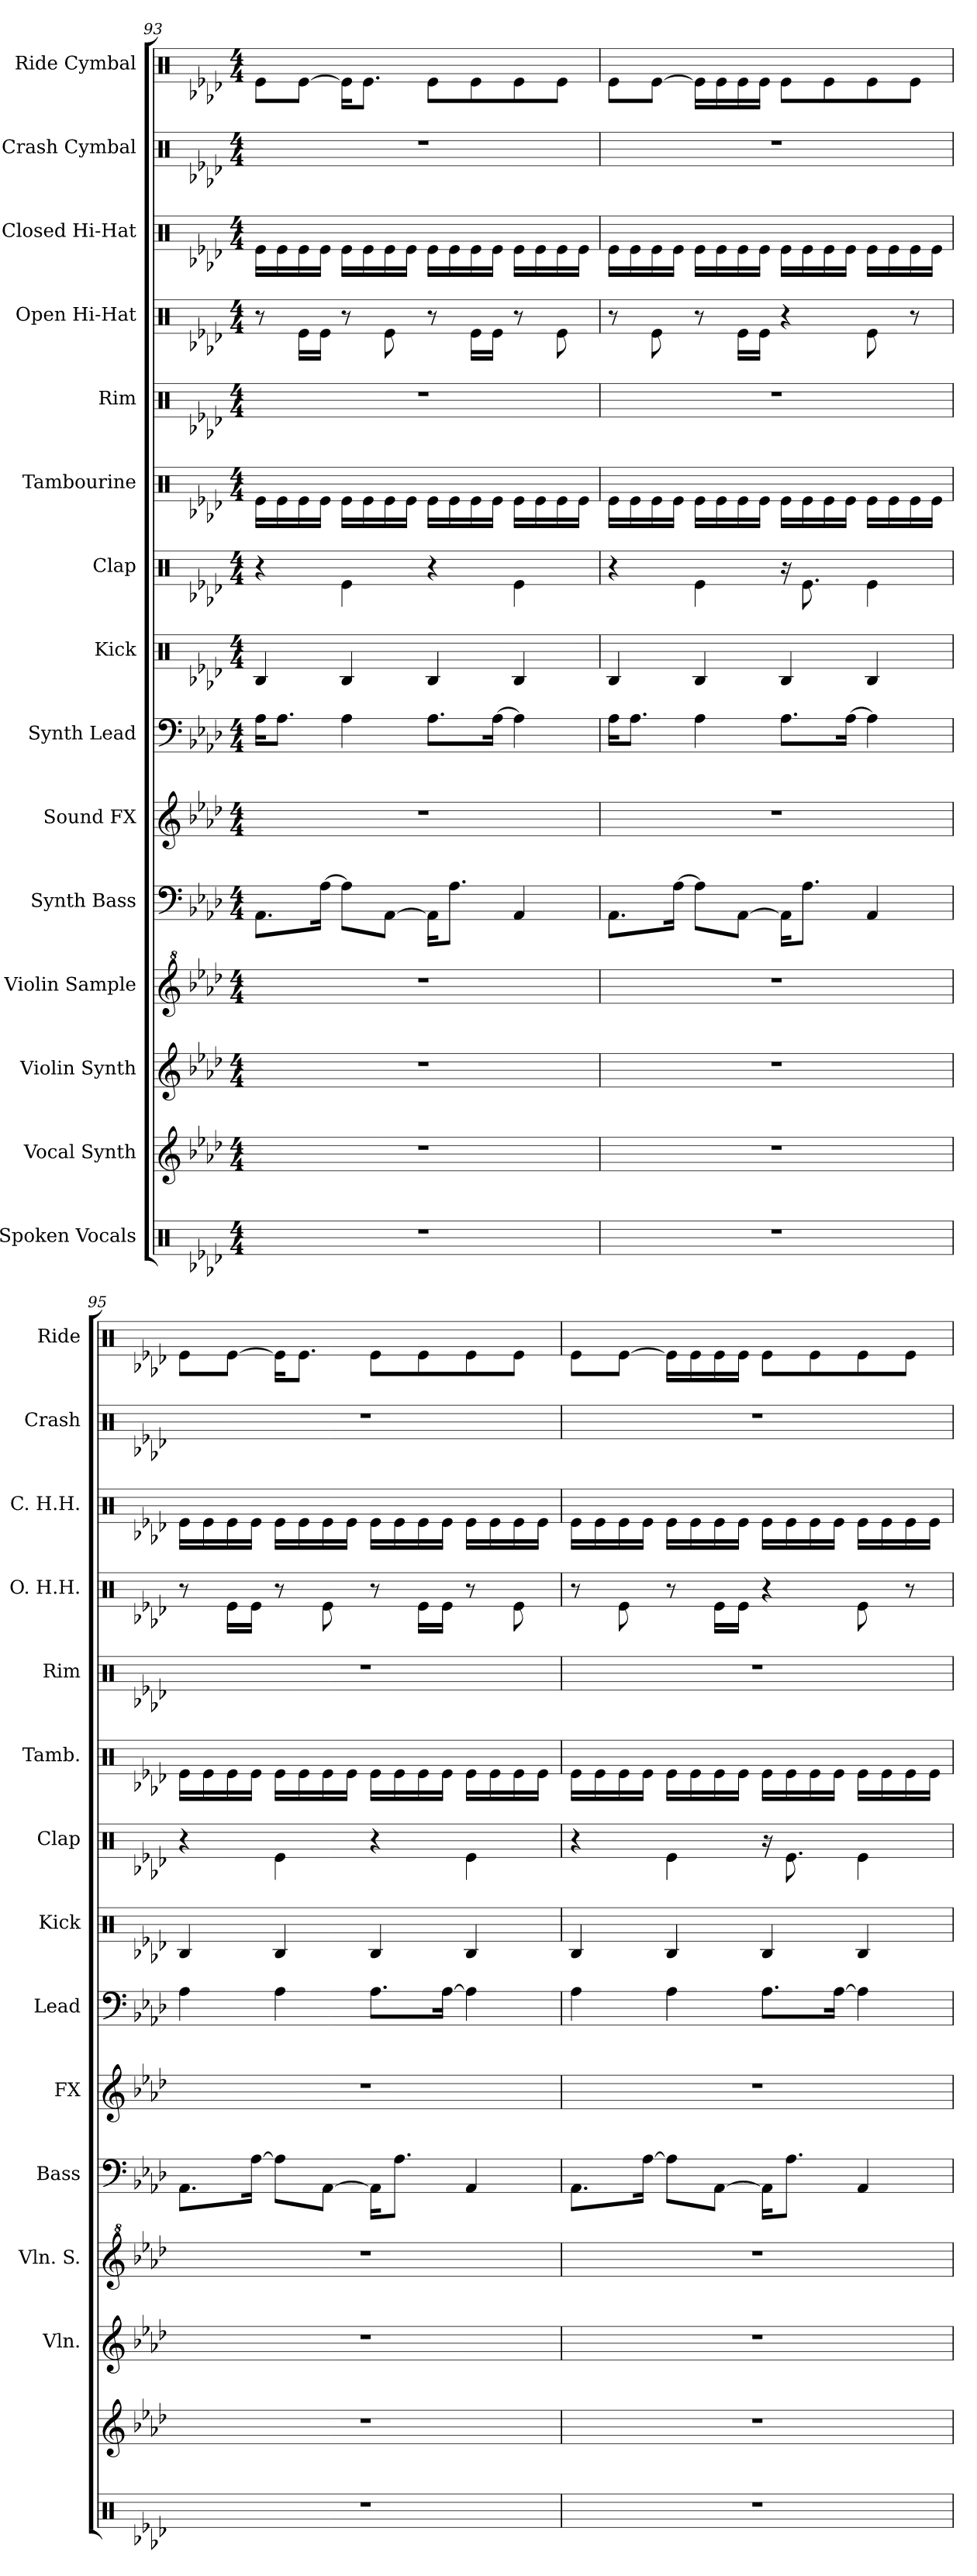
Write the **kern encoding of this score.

**kern	**kern	**kern	**kern	**kern	**kern	**kern	**kern	**kern	**kern	**kern	**kern	**kern	**kern	**kern
*part15	*part14	*part13	*part12	*part11	*part10	*part9	*part8	*part7	*part6	*part5	*part4	*part3	*part2	*part1
*staff15	*staff14	*staff13	*staff12	*staff11	*staff10	*staff9	*staff8	*staff7	*staff6	*staff5	*staff4	*staff3	*staff2	*staff1
*I"Spoken Vocals	*I"Vocal Synth	*I"Violin Synth	*I"Violin Sample	*I"Synth Bass	*I"Sound FX	*I"Synth Lead	*I"Kick	*I"Clap	*I"Tambourine	*I"Rim	*I"Open Hi-Hat	*I"Closed Hi-Hat	*I"Crash Cymbal	*I"Ride Cymbal
*	*	*I'Vln.	*I'Vln. S.	*I'Bass	*I'FX	*I'Lead	*I'Kick	*I'Clap	*I'Tamb.	*I'Rim	*I'O. H.H.	*I'C. H.H.	*I'Crash	*I'Ride
!!LO:LB:g=z
*clefX	*clefG2	*clefG2	*clefG^2	*clefF4	*clefG2	*clefF4	*clefX	*clefX	*clefX	*clefX	*clefX	*clefX	*clefX	*clefX
*k[b-e-a-d-]	*k[b-e-a-d-]	*k[b-e-a-d-]	*k[b-e-a-d-]	*k[b-e-a-d-]	*k[b-e-a-d-]	*k[b-e-a-d-]	*k[b-e-a-d-]	*k[b-e-a-d-]	*k[b-e-a-d-]	*k[b-e-a-d-]	*k[b-e-a-d-]	*k[b-e-a-d-]	*k[b-e-a-d-]	*k[b-e-a-d-]
*A-:	*A-:	*A-:	*A-:	*A-:	*A-:	*A-:	*A-:	*A-:	*A-:	*A-:	*A-:	*A-:	*A-:	*A-:
*M4/4	*M4/4	*M4/4	*M4/4	*M4/4	*M4/4	*M4/4	*M4/4	*M4/4	*M4/4	*M4/4	*M4/4	*M4/4	*M4/4	*M4/4
=93	=93	=93	=93	=93	=93	=93	=93	=93	=93	=93	=93	=93	=93	=93
1r	1r	1r	1r	8.AA-\L	1r	16A-\KL	4RB/	4r	16Re\LL	1r	8r	16Re\LL	1r	8Re\L
.	.	.	.	.	.	8.A-\J	.	.	16Re\	.	.	16Re\	.	.
.	.	.	.	.	.	.	.	.	16Re\	.	16Re\LL	16Re\	.	[8Re\J
.	.	.	.	[16A-\Jk	.	.	.	.	16Re\JJ	.	16Re\JJ	16Re\JJ	.	.
.	.	.	.	8A-\L]	.	4A-\	4RB/	4Re\	16Re\LL	.	8r	16Re\LL	.	16Re\KL]
.	.	.	.	.	.	.	.	.	16Re\	.	.	16Re\	.	8.Re\J
.	.	.	.	[8AA-\J	.	.	.	.	16Re\	.	8Re\	16Re\	.	.
.	.	.	.	.	.	.	.	.	16Re\JJ	.	.	16Re\JJ	.	.
.	.	.	.	16AA-\KL]	.	8.A-\L	4RB/	4r	16Re\LL	.	8r	16Re\LL	.	8Re\L
.	.	.	.	8.A-\J	.	.	.	.	16Re\	.	.	16Re\	.	.
.	.	.	.	.	.	.	.	.	16Re\	.	16Re\LL	16Re\	.	8Re\
.	.	.	.	.	.	[16A-\Jk	.	.	16Re\JJ	.	16Re\JJ	16Re\JJ	.	.
.	.	.	.	4AA-/	.	4A-\]	4RB/	4Re\	16Re\LL	.	8r	16Re\LL	.	8Re\
.	.	.	.	.	.	.	.	.	16Re\	.	.	16Re\	.	.
.	.	.	.	.	.	.	.	.	16Re\	.	8Re\	16Re\	.	8Re\J
.	.	.	.	.	.	.	.	.	16Re\JJ	.	.	16Re\JJ	.	.
=94	=94	=94	=94	=94	=94	=94	=94	=94	=94	=94	=94	=94	=94	=94
1r	1r	1r	1r	8.AA-\L	1r	16A-\KL	4RB/	4r	16Re\LL	1r	8r	16Re\LL	1r	8Re\L
.	.	.	.	.	.	8.A-\J	.	.	16Re\	.	.	16Re\	.	.
.	.	.	.	.	.	.	.	.	16Re\	.	8Re\	16Re\	.	[8Re\J
.	.	.	.	[16A-\Jk	.	.	.	.	16Re\JJ	.	.	16Re\JJ	.	.
.	.	.	.	8A-\L]	.	4A-\	4RB/	4Re\	16Re\LL	.	8r	16Re\LL	.	16Re\LL]
.	.	.	.	.	.	.	.	.	16Re\	.	.	16Re\	.	16Re\
.	.	.	.	[8AA-\J	.	.	.	.	16Re\	.	16Re\LL	16Re\	.	16Re\
.	.	.	.	.	.	.	.	.	16Re\JJ	.	16Re\JJ	16Re\JJ	.	16Re\JJ
.	.	.	.	16AA-\KL]	.	8.A-\L	4RB/	16r	16Re\LL	.	4r	16Re\LL	.	8Re\L
.	.	.	.	8.A-\J	.	.	.	8.Re\	16Re\	.	.	16Re\	.	.
.	.	.	.	.	.	.	.	.	16Re\	.	.	16Re\	.	8Re\
.	.	.	.	.	.	[16A-\Jk	.	.	16Re\JJ	.	.	16Re\JJ	.	.
.	.	.	.	4AA-/	.	4A-\]	4RB/	4Re\	16Re\LL	.	8Re\	16Re\LL	.	8Re\
.	.	.	.	.	.	.	.	.	16Re\	.	.	16Re\	.	.
.	.	.	.	.	.	.	.	.	16Re\	.	8r	16Re\	.	8Re\J
.	.	.	.	.	.	.	.	.	16Re\JJ	.	.	16Re\JJ	.	.
=95	=95	=95	=95	=95	=95	=95	=95	=95	=95	=95	=95	=95	=95	=95
1r	1r	1r	1r	8.AA-\L	1r	4A-\	4RB/	4r	16Re\LL	1r	8r	16Re\LL	1r	8Re\L
.	.	.	.	.	.	.	.	.	16Re\	.	.	16Re\	.	.
.	.	.	.	.	.	.	.	.	16Re\	.	16Re\LL	16Re\	.	[8Re\J
.	.	.	.	[16A-\Jk	.	.	.	.	16Re\JJ	.	16Re\JJ	16Re\JJ	.	.
.	.	.	.	8A-\L]	.	4A-\	4RB/	4Re\	16Re\LL	.	8r	16Re\LL	.	16Re\KL]
.	.	.	.	.	.	.	.	.	16Re\	.	.	16Re\	.	8.Re\J
.	.	.	.	[8AA-\J	.	.	.	.	16Re\	.	8Re\	16Re\	.	.
.	.	.	.	.	.	.	.	.	16Re\JJ	.	.	16Re\JJ	.	.
.	.	.	.	16AA-\KL]	.	8.A-\L	4RB/	4r	16Re\LL	.	8r	16Re\LL	.	8Re\L
.	.	.	.	8.A-\J	.	.	.	.	16Re\	.	.	16Re\	.	.
.	.	.	.	.	.	.	.	.	16Re\	.	16Re\LL	16Re\	.	8Re\
.	.	.	.	.	.	[16A-\Jk	.	.	16Re\JJ	.	16Re\JJ	16Re\JJ	.	.
.	.	.	.	4AA-/	.	4A-\]	4RB/	4Re\	16Re\LL	.	8r	16Re\LL	.	8Re\
.	.	.	.	.	.	.	.	.	16Re\	.	.	16Re\	.	.
.	.	.	.	.	.	.	.	.	16Re\	.	8Re\	16Re\	.	8Re\J
.	.	.	.	.	.	.	.	.	16Re\JJ	.	.	16Re\JJ	.	.
=96	=96	=96	=96	=96	=96	=96	=96	=96	=96	=96	=96	=96	=96	=96
1r	1r	1r	1r	8.AA-\L	1r	4A-\	4RB/	4r	16Re\LL	1r	8r	16Re\LL	1r	8Re\L
.	.	.	.	.	.	.	.	.	16Re\	.	.	16Re\	.	.
.	.	.	.	.	.	.	.	.	16Re\	.	8Re\	16Re\	.	[8Re\J
.	.	.	.	[16A-\Jk	.	.	.	.	16Re\JJ	.	.	16Re\JJ	.	.
.	.	.	.	8A-\L]	.	4A-\	4RB/	4Re\	16Re\LL	.	8r	16Re\LL	.	16Re\LL]
.	.	.	.	.	.	.	.	.	16Re\	.	.	16Re\	.	16Re\
.	.	.	.	[8AA-\J	.	.	.	.	16Re\	.	16Re\LL	16Re\	.	16Re\
.	.	.	.	.	.	.	.	.	16Re\JJ	.	16Re\JJ	16Re\JJ	.	16Re\JJ
.	.	.	.	16AA-\KL]	.	8.A-\L	4RB/	16r	16Re\LL	.	4r	16Re\LL	.	8Re\L
.	.	.	.	8.A-\J	.	.	.	8.Re\	16Re\	.	.	16Re\	.	.
.	.	.	.	.	.	.	.	.	16Re\	.	.	16Re\	.	8Re\
.	.	.	.	.	.	[16A-\Jk	.	.	16Re\JJ	.	.	16Re\JJ	.	.
.	.	.	.	4AA-/	.	4A-\]	4RB/	4Re\	16Re\LL	.	8Re\	16Re\LL	.	8Re\
.	.	.	.	.	.	.	.	.	16Re\	.	.	16Re\	.	.
.	.	.	.	.	.	.	.	.	16Re\	.	8r	16Re\	.	8Re\J
.	.	.	.	.	.	.	.	.	16Re\JJ	.	.	16Re\JJ	.	.
=	=	=	=	=	=	=	=	=	=	=	=	=	=	=
*-	*-	*-	*-	*-	*-	*-	*-	*-	*-	*-	*-	*-	*-	*-
